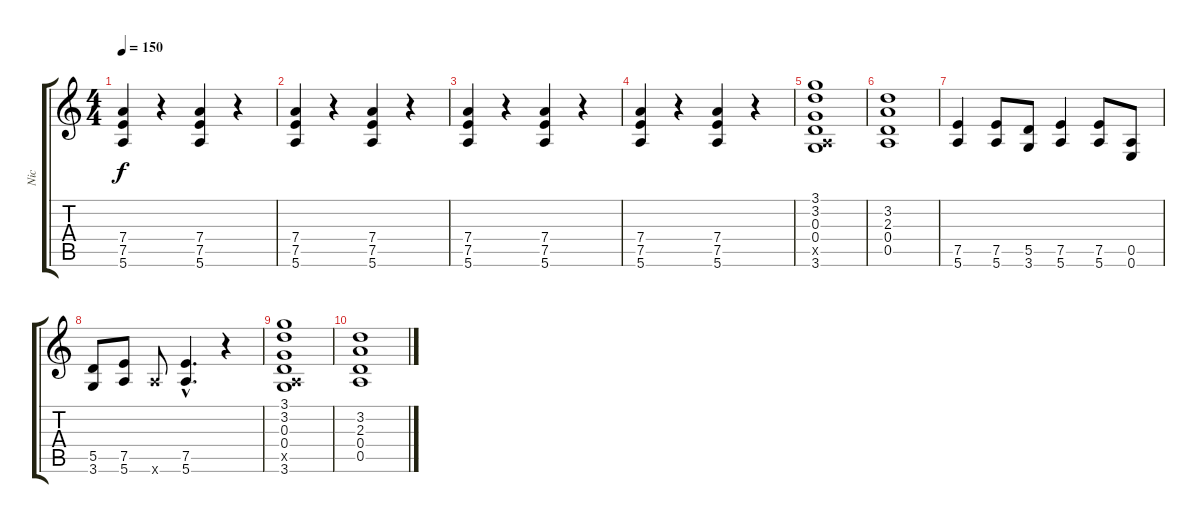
\track ("Nic" "Nic") {instrument distortionguitar}
\staff {score tabs}
\tuning (E4 B3 G3 D3 A2 E2) {hide}
\ts (4 4)
\tempo 150
\clef g2
\ks c
(7.4 7.5 5.6).4{dy f} r.4 (7.4 7.5 5.6).4 r.4 |
(7.4 7.5 5.6).4 r.4 (7.4 7.5 5.6).4 r.4 |
(7.4 7.5 5.6).4 r.4 (7.4 7.5 5.6).4 r.4 |
(7.4 7.5 5.6).4 r.4 (7.4 7.5 5.6).4 r.4 |
(3.1 3.2 0.3 0.4 0.5{x} 3.6).1 |
(3.2 2.3 0.4 0.5).1 |
(7.5 5.6).4 (7.5 5.6).8 (5.5 3.6).8 (7.5 5.6).4 (7.5 5.6).8 (0.5 0.6).8 |
(5.5 3.6).8 (7.5 5.6).8 5.6{x}.8 (7.5{hac} 5.6{hac}).4{d} r.4 |
(3.1 3.2 0.3 0.4 0.5{x} 3.6).1 |
(3.2 2.3 0.4 0.5).1
